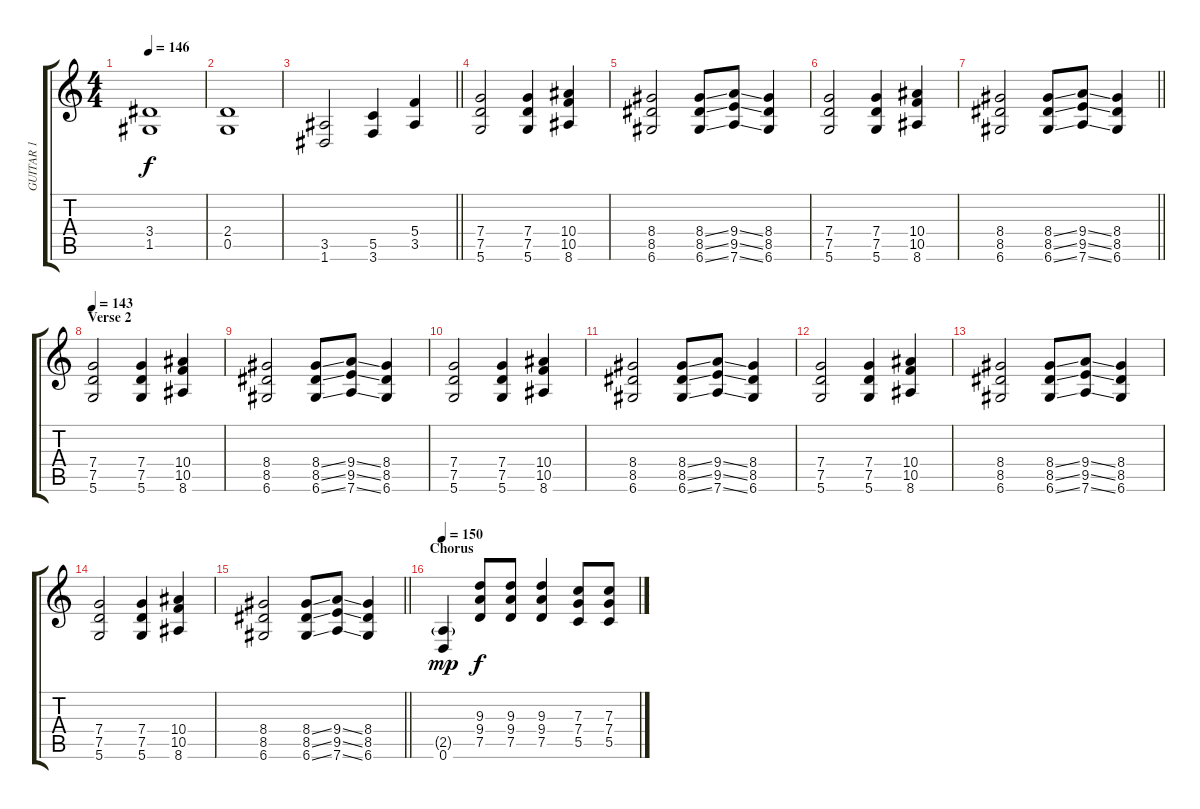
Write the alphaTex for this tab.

\track ("GUITAR 1" "GUITAR 1") {instrument overdrivenguitar}
\staff {score tabs}
\tuning (D4 A3 F3 C3 G2 D2) {hide}
\ts (4 4)
\tempo 146
\clef g2
\ks c
(3.4 1.5).1{dy f} |
(2.4 0.5).1 |
\barLineRight lightlight
(3.5 1.6).2 (5.5 3.6).4 (5.4 3.5).4 |
(7.4 7.5 5.6).2 (7.4 7.5 5.6).4 (10.4 10.5 8.6).4 |
(8.4 8.5 6.6).2 (8.4{ss} 8.5{ss} 6.6{ss}).8 (9.4{ss} 9.5{ss} 7.6{ss}).8 (8.4 8.5 6.6).4 |
(7.4 7.5 5.6).2 (7.4 7.5 5.6).4 (10.4 10.5 8.6).4 |
\barLineRight lightlight
(8.4 8.5 6.6).2 (8.4{ss} 8.5{ss} 6.6{ss}).8 (9.4{ss} 9.5{ss} 7.6{ss}).8 (8.4 8.5 6.6).4 |
\section ("" "Verse 2")
\tempo 143
(7.4 7.5 5.6).2 (7.4 7.5 5.6).4 (10.4 10.5 8.6).4 |
(8.4 8.5 6.6).2 (8.4{ss} 8.5{ss} 6.6{ss}).8 (9.4{ss} 9.5{ss} 7.6{ss}).8 (8.4 8.5 6.6).4 |
(7.4 7.5 5.6).2 (7.4 7.5 5.6).4 (10.4 10.5 8.6).4 |
(8.4 8.5 6.6).2 (8.4{ss} 8.5{ss} 6.6{ss}).8 (9.4{ss} 9.5{ss} 7.6{ss}).8 (8.4 8.5 6.6).4 |
(7.4 7.5 5.6).2 (7.4 7.5 5.6).4 (10.4 10.5 8.6).4 |
(8.4 8.5 6.6).2 (8.4{ss} 8.5{ss} 6.6{ss}).8 (9.4{ss} 9.5{ss} 7.6{ss}).8 (8.4 8.5 6.6).4 |
(7.4 7.5 5.6).2 (7.4 7.5 5.6).4 (10.4 10.5 8.6).4 |
\barLineRight lightlight
(8.4 8.5 6.6).2 (8.4{ss} 8.5{ss} 6.6{ss}).8 (9.4{ss} 9.5{ss} 7.6{ss}).8 (8.4 8.5 6.6).4 |
\section ("" "Chorus")
\tempo 150
(2.5{g} 0.6).4{dy mp} (9.3 9.4 7.5).8{dy f} (9.3 9.4 7.5).8 (9.3 9.4 7.5).4 (7.3 7.4 5.5).8 (7.3 7.4 5.5).8
